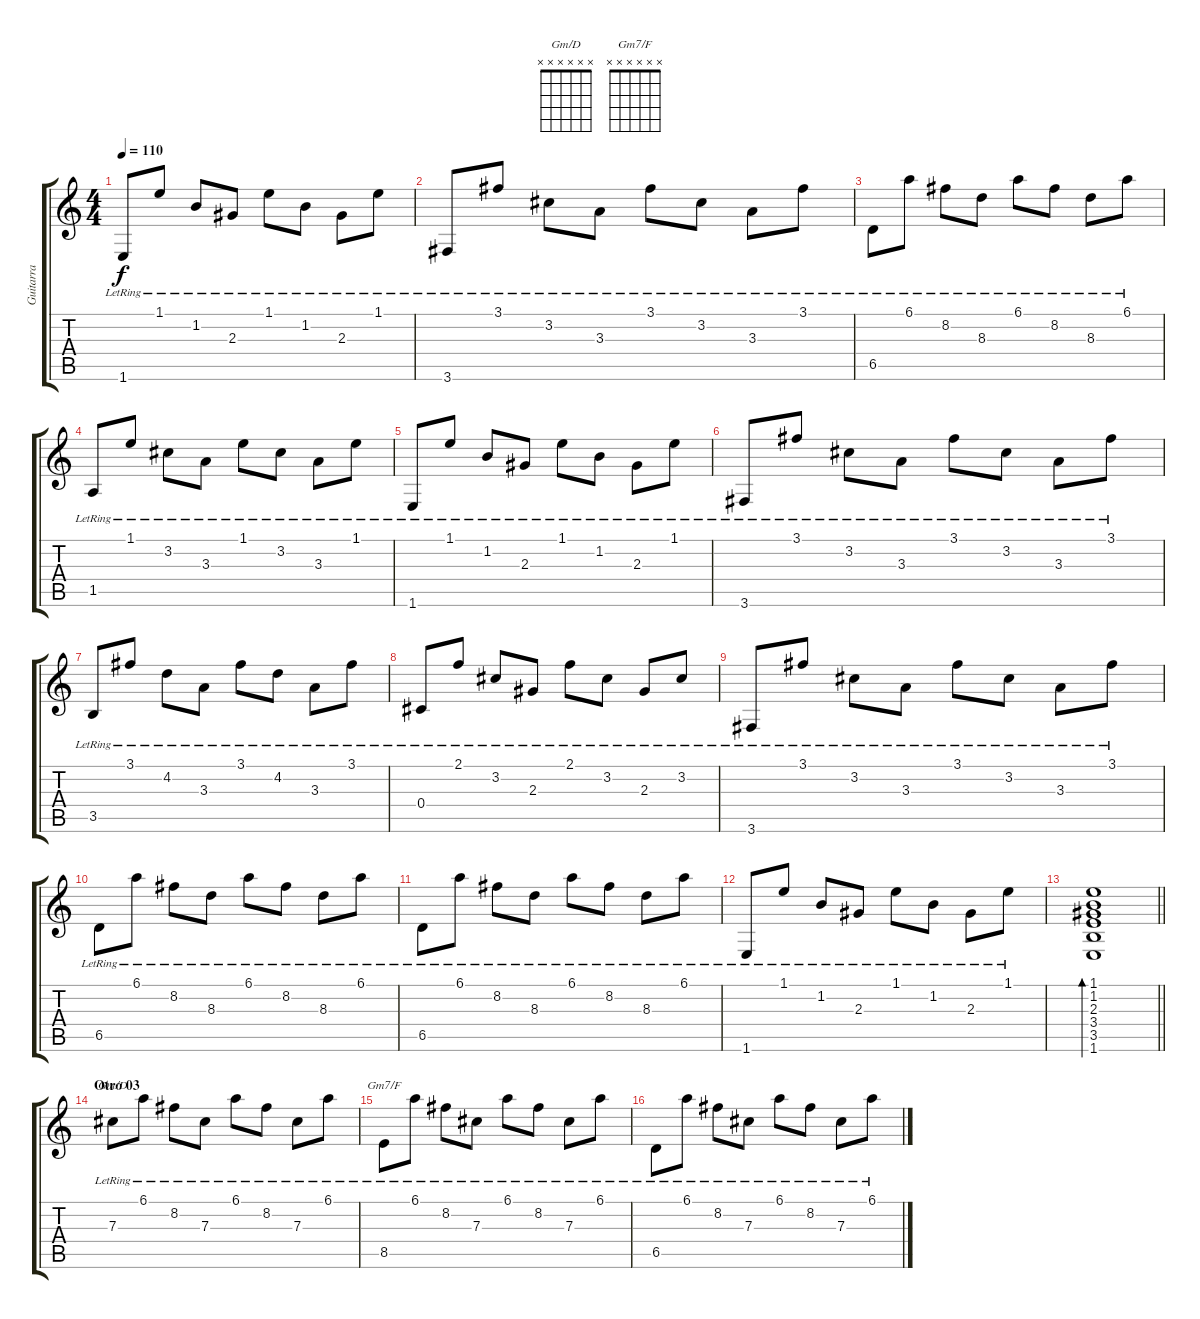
\track ("Guitarra" "Guitarra") {instrument acousticguitarsteel}
\staff {score tabs}
\tuning (Eb4 Bb3 Gb3 Db3 Ab2 Eb2) {hide}
\chord ("Gm/D" x x x x x x)
\chord ("Gm7/F" x x x x x x)
\ts (4 4)
\tempo 110
\clef g2
\ks c
1.6{lr}.8{dy f} 1.1{lr}.8 1.2{lr}.8 2.3{lr}.8 1.1{lr}.8 1.2{lr}.8 2.3{lr}.8 1.1{lr}.8 |
3.6{lr}.8 3.1{lr}.8 3.2{lr}.8 3.3{lr}.8 3.1{lr}.8 3.2{lr}.8 3.3{lr}.8 3.1{lr}.8 |
6.5{lr}.8 6.1{lr}.8 8.2{lr}.8 8.3{lr}.8 6.1{lr}.8 8.2{lr}.8 8.3{lr}.8 6.1{lr}.8 |
1.5{lr}.8 1.1{lr}.8 3.2{lr}.8 3.3{lr}.8 1.1{lr}.8 3.2{lr}.8 3.3{lr}.8 1.1{lr}.8 |
1.6{lr}.8 1.1{lr}.8 1.2{lr}.8 2.3{lr}.8 1.1{lr}.8 1.2{lr}.8 2.3{lr}.8 1.1{lr}.8 |
3.6{lr}.8 3.1{lr}.8 3.2{lr}.8 3.3{lr}.8 3.1{lr}.8 3.2{lr}.8 3.3{lr}.8 3.1{lr}.8 |
3.5{lr}.8 3.1{lr}.8 4.2{lr}.8 3.3{lr}.8 3.1{lr}.8 4.2{lr}.8 3.3{lr}.8 3.1{lr}.8 |
0.4{lr}.8 2.1{lr}.8 3.2{lr}.8 2.3{lr}.8 2.1{lr}.8 3.2{lr}.8 2.3{lr}.8 3.2{lr}.8 |
3.6{lr}.8 3.1{lr}.8 3.2{lr}.8 3.3{lr}.8 3.1{lr}.8 3.2{lr}.8 3.3{lr}.8 3.1{lr}.8 |
6.5{lr}.8 6.1{lr}.8 8.2{lr}.8 8.3{lr}.8 6.1{lr}.8 8.2{lr}.8 8.3{lr}.8 6.1{lr}.8 |
6.5{lr}.8 6.1{lr}.8 8.2{lr}.8 8.3{lr}.8 6.1{lr}.8 8.2{lr}.8 8.3{lr}.8 6.1{lr}.8 |
1.6{lr}.8 1.1{lr}.8 1.2{lr}.8 2.3{lr}.8 1.1{lr}.8 1.2{lr}.8 2.3{lr}.8 1.1{lr}.8 |
\barLineRight lightlight
(1.1 1.2 2.3 3.4 3.5 1.6).1{bd 120} |
\section ("" "Otro 03")
7.3{lr}.8{ch "Gm/D"} 6.1{lr}.8 8.2{lr}.8 7.3{lr}.8 6.1{lr}.8 8.2{lr}.8 7.3{lr}.8 6.1{lr}.8 |
8.5{lr}.8{ch "Gm7/F"} 6.1{lr}.8 8.2{lr}.8 7.3{lr}.8 6.1{lr}.8 8.2{lr}.8 7.3{lr}.8 6.1{lr}.8 |
6.5{lr}.8 6.1{lr}.8 8.2{lr}.8 7.3{lr}.8 6.1{lr}.8 8.2{lr}.8 7.3{lr}.8 6.1{lr}.8
